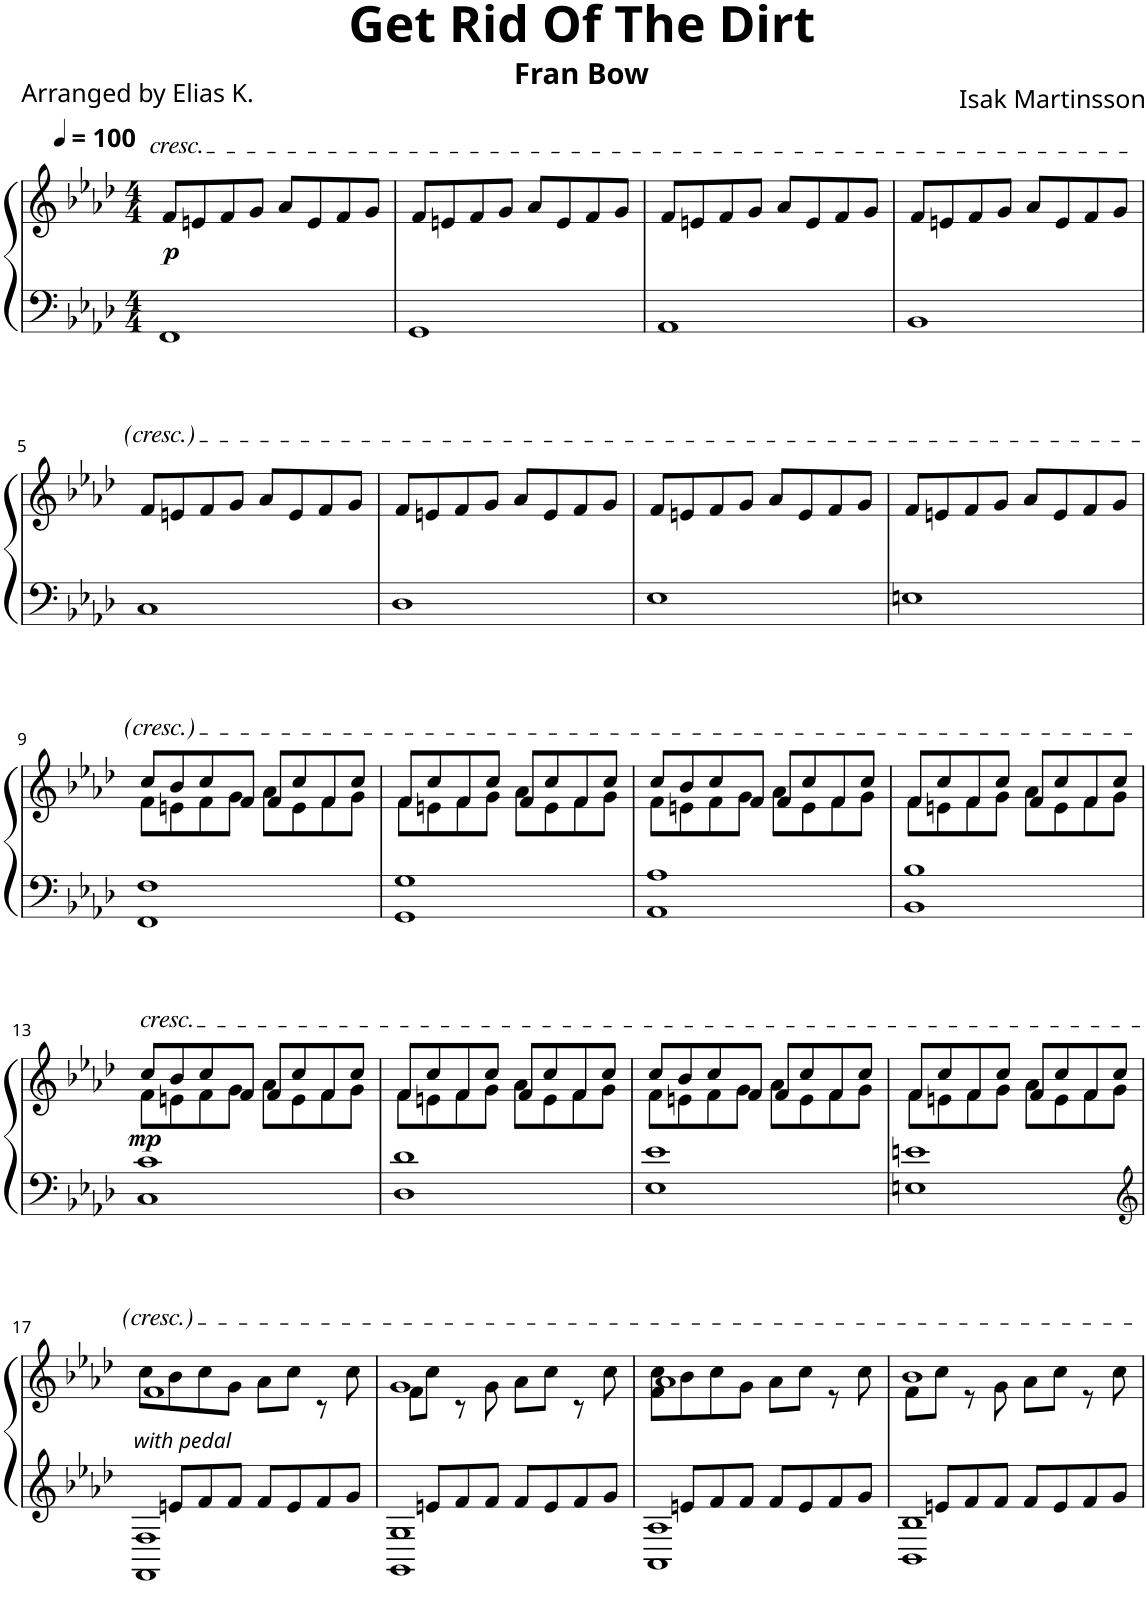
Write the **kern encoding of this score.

**kern	**kern	**dynam
*part1	*part1	*part1
*staff2	*staff1	*staff1/2
*I"Klavier	*	*
*I'Klav.	*	*
*clefF4	*clefG2	*
*k[b-e-a-d-]	*k[b-e-a-d-]	*
*M4/4	*M4/4	*
*MM100	*MM100	*
=1	=1	=1
!	!LO:TX:a:i:t=cresc.	!
!	!	!LO:DY:b
1FF	8f/L	p
.	8en/	.
.	8f/	.
.	8g/J	.
.	8a-/L	.
.	8e/	.
.	8f/	.
.	8g/J	.
=2	=2	=2
1GG	8f/L	.
.	8en/	.
.	8f/	.
.	8g/J	.
.	8a-/L	.
.	8e/	.
.	8f/	.
.	8g/J	.
=3	=3	=3
1AA-	8f/L	.
.	8en/	.
.	8f/	.
.	8g/J	.
.	8a-/L	.
.	8e/	.
.	8f/	.
.	8g/J	.
=4	=4	=4
1BB-	8f/L	.
.	8en/	.
.	8f/	.
.	8g/J	.
.	8a-/L	.
.	8e/	.
.	8f/	.
.	8g/J	.
!!LO:LB:g=z
=5	=5	=5
1C	8f/L	.
.	8en/	.
.	8f/	.
.	8g/J	.
.	8a-/L	.
.	8e/	.
.	8f/	.
.	8g/J	.
=6	=6	=6
1D-	8f/L	.
.	8en/	.
.	8f/	.
.	8g/J	.
.	8a-/L	.
.	8e/	.
.	8f/	.
.	8g/J	.
=7	=7	=7
1E-	8f/L	.
.	8en/	.
.	8f/	.
.	8g/J	.
.	8a-/L	.
.	8e/	.
.	8f/	.
.	8g/J	.
=8	=8	=8
1En	8f/L	.
.	8en/	.
.	8f/	.
.	8g/J	.
.	8a-/L	.
.	8e/	.
.	8f/	.
.	8g/J	.
!!LO:LB:g=z
=9	=9	=9
*	*^	*
1FF 1F	8f\L	8cc/L	.
.	8en\	8b-/	.
.	8f\	8cc/	.
.	8g\J	8f/J	.
.	8a-\L	8f/L	.
.	8e\	8cc/	.
.	8f\	8f/	.
.	8g\J	8cc/J	.
=10	=10	=10	=10
1GG 1G	8f\L	8f/L	.
.	8en\	8cc/	.
.	8f\	8f/	.
.	8g\J	8cc/J	.
.	8a-\L	8f/L	.
.	8e\	8cc/	.
.	8f\	8f/	.
.	8g\J	8cc/J	.
=11	=11	=11	=11
1AA- 1A-	8f\L	8cc/L	.
.	8en\	8b-/	.
.	8f\	8cc/	.
.	8g\J	8f/J	.
.	8a-\L	8f/L	.
.	8e\	8cc/	.
.	8f\	8f/	.
.	8g\J	8cc/J	.
=12	=12	=12	=12
1BB- 1B-	8f\L	8f/L	.
.	8en\	8cc/	.
.	8f\	8f/	.
.	8g\J	8cc/J	.
.	8a-\L	8f/L	.
.	8e\	8cc/	.
.	8f\	8f/	.
.	8g\J	8cc/J	.
!!LO:LB:g=z	!!
=13	=13	=13	=13
!	!LO:TX:a:i:t=cresc.	!	!
!	!	!	!LO:DY:b
1C 1c	8f\L	8cc/L	mp
.	8en\	8b-/	.
.	8f\	8cc/	.
.	8g\J	8f/J	.
.	8a-\L	8f/L	.
.	8e\	8cc/	.
.	8f\	8f/	.
.	8g\J	8cc/J	.
=14	=14	=14	=14
1D- 1d-	8f\L	8f/L	.
.	8en\	8cc/	.
.	8f\	8f/	.
.	8g\J	8cc/J	.
.	8a-\L	8f/L	.
.	8e\	8cc/	.
.	8f\	8f/	.
.	8g\J	8cc/J	.
=15	=15	=15	=15
1E- 1e-	8f\L	8cc/L	.
.	8en\	8b-/	.
.	8f\	8cc/	.
.	8g\J	8f/J	.
.	8a-\L	8f/L	.
.	8e\	8cc/	.
.	8f\	8f/	.
.	8g\J	8cc/J	.
=16	=16	=16	=16
1En 1en	8f\L	8f/L	.
.	8en\	8cc/	.
.	8f\	8f/	.
.	8g\J	8cc/J	.
.	8a-\L	8f/L	.
.	8e\	8cc/	.
.	8f\	8f/	.
.	8g\J	8cc/J	.
!!LO:LB:g=z	!!
=17	=17	=17	=17
*clefG2	*	*	*
*^	*	*	*
!LO:TX:a:i:t=with pedal	!	!	!	!
1FF 1F	8ryy	1f	8cc\L	.
.	8en/L	.	8b-\	.
.	8f/	.	8cc\	.
.	8f/J	.	8g\J	.
.	8f/L	.	8a-\L	.
.	8e/	.	8cc\J	.
.	8f/	.	8r	.
.	8g/J	.	8cc\	.
=18	=18	=18	=18	=18
1GG 1G	8ryy	1g	8f\L	.
.	8en/L	.	8cc\J	.
.	8f/	.	8r	.
.	8f/J	.	8g\	.
.	8f/L	.	8a-\L	.
.	8e/	.	8cc\J	.
.	8f/	.	8r	.
.	8g/J	.	8cc\	.
=19	=19	=19	=19	=19
1AA- 1A-	8ryy	1a-	8f\ 8cc\L	.
.	8en/L	.	8b-\	.
.	8f/	.	8cc\	.
.	8f/J	.	8g\J	.
.	8f/L	.	8a-\L	.
.	8e/	.	8cc\J	.
.	8f/	.	8r	.
.	8g/J	.	8cc\	.
=20	=20	=20	=20	=20
1BB- 1B-	8ryy	1b-	8f\L	.
.	8en/L	.	8cc\J	.
.	8f/	.	8r	.
.	8f/J	.	8g\	.
.	8f/L	.	8a-\L	.
.	8e/	.	8cc\J	.
.	8f/	.	8r	.
.	8g/J	.	8cc\	.
*v	*v	*	*	*
*	*v	*v	*
=	=	=
*-	*-	*-
